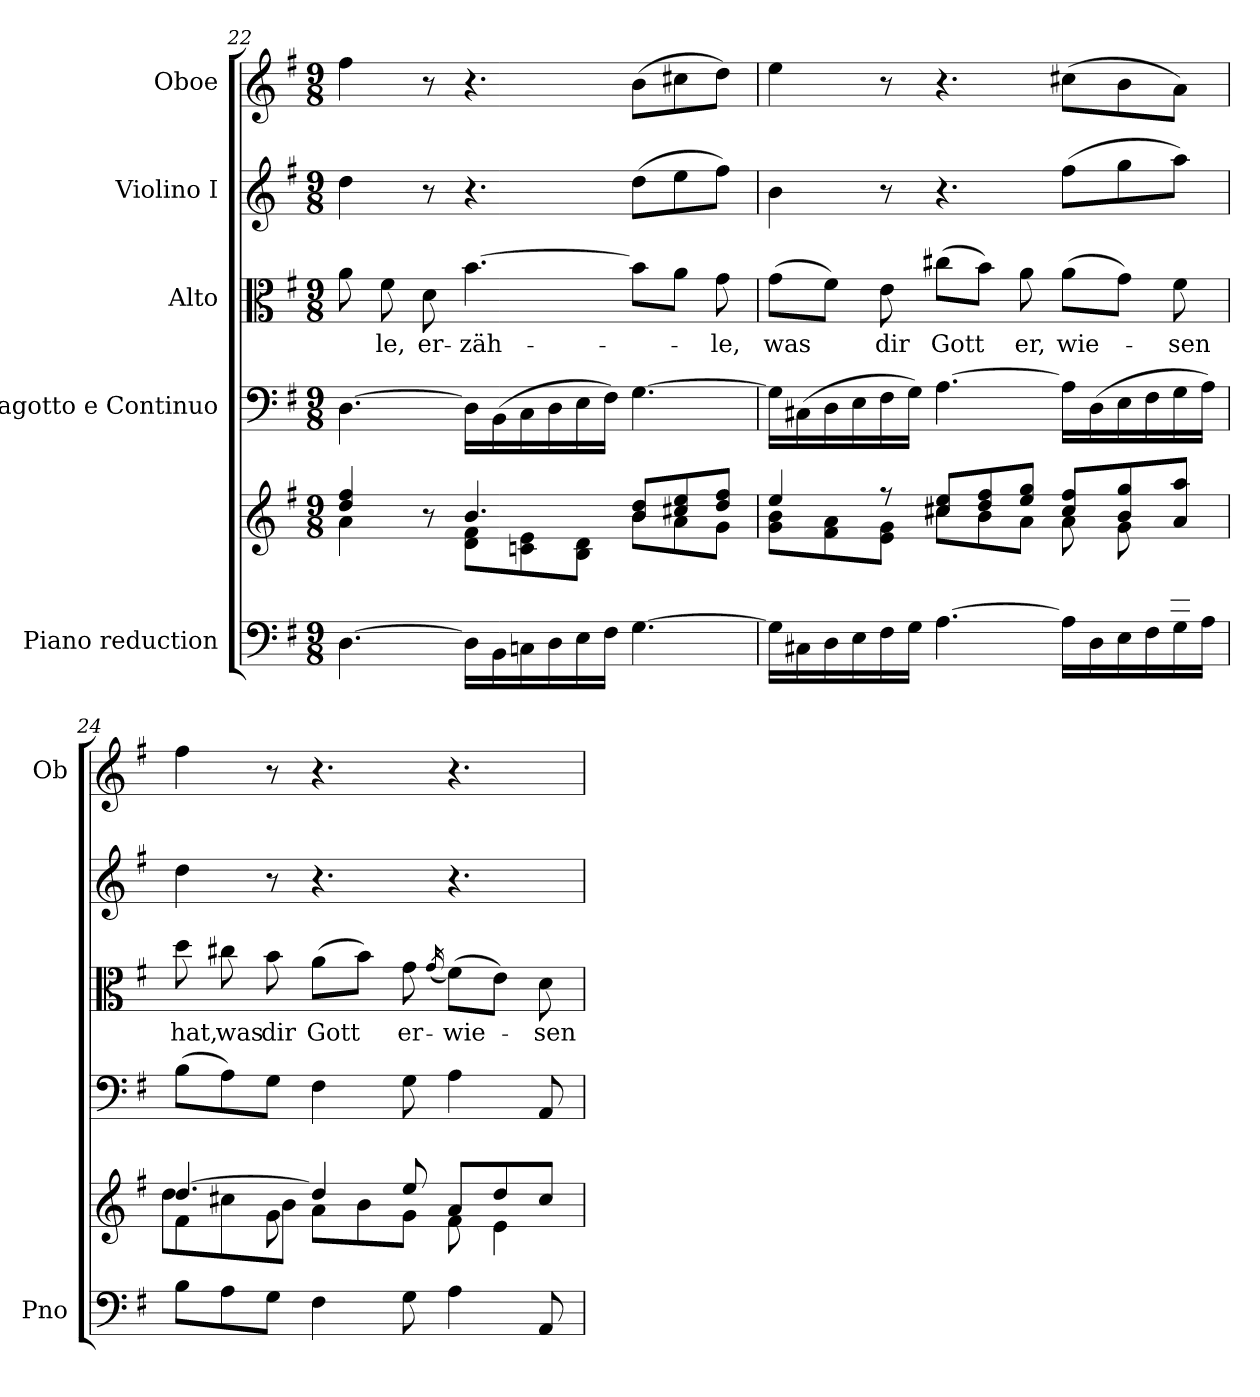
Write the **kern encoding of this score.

**kern	**kern	**kern	**kern	**text	**kern	**kern
*part5	*part5	*part4	*part3	*part3	*part2	*part1
*staff6	*staff5	*staff4	*staff3	*staff3	*staff2	*staff1
*I"Piano reduction	*	*I"Fagotto e Continuo	*I"Alto	*	*I"Violino I	*I"Oboe
*I'Pno	*	*	*	*	*	*I'Ob
!!LO:PB:g=z
*clefF4	*clefG2	*clefF4	*clefC3	*	*clefG2	*clefG2
*k[f#]	*k[f#]	*k[f#]	*k[f#]	*	*k[f#]	*k[f#]
*M9/8	*M9/8	*M9/8	*M9/8	*	*M9/8	*M9/8
=22	=22	=22	=22	=22	=22	=22
*	*^	*	*	*	*	*
[4.D\	4dd/ 4ff#/	4a\	[4.D\	8a\	.	4dd\	4ff#\
!	!	!	!	!	!LO:LY:b	!	!
.	.	.	.	8f#\	le,	.	.
!	!	!	!	!	!LO:LY:b	!	!
.	8r	8ryy	.	8d\	er-	8r	8r
!	!	!	!	!	!LO:LY:b	!	!
16D\LL]	4.b/	8d\ 8f#\L	16D\LL]	[4.b\	zäh-	4.r	4.r
16BB\	.	.	(>16BB\	.	.	.	.
16Cn\	.	8cn\ 8e\	16C\	.	.	.	.
16D\	.	.	16D\	.	.	.	.
16E\	.	8B\ 8d\J	16E\	.	.	.	.
16F#\JJ	.	.	16F#\JJ)	.	.	.	.
[4.G\	8b/ 8dd/L	8b\L	[4.G\	8b\L]	.	(>8dd\L	(>8b\L
.	8cc#X/ 8ee/	8a\	.	8a\J	.	8ee\	8cc#X\
!	!	!	!	!	!LO:LY:b	!	!
.	8dd/ 8ff#/J	8g\J	.	8g\	-le,	8ff#\J)	8dd\J)
=23	=23	=23	=23	=23	=23	=23	=23
*^	*	*	*	*	*	*	*
!	!	!	!	!	!	!LO:LY:b	!	!
1ryy	16G\LL]	4ee/	8g\ 8b\L	16G\LL]	(>8g\L	was	4b\	4ee\
.	16C#X\	.	.	(>16C#X\	.	.	.	.
.	16D\	.	8f#\ 8a\	16D\	8f#\J)	.	.	.
.	16E\	.	.	16E\	.	.	.	.
!	!	!	!	!	!	!LO:LY:b	!	!
.	16F#\	8r	8e\ 8g\J	16F#\	8e\	dir	8r	8r
.	16G\JJ	.	.	16G\JJ)	.	.	.	.
!	!	!	!	!	!	!LO:LY:b	!	!
.	[4.A\	8cc#X/ 8ee/L	8cc#\L	[4.A\	(>8cc#X\L	Gott	4.r	4.r
.	.	8dd/ 8ff#/	8b\	.	8b\J)	.	.	.
!	!	!	!	!	!	!LO:LY:b	!	!
.	.	8ee/ 8gg/J	8a\J	.	8a\	er,	.	.
!	!	!	!	!	!	!LO:LY:b	!	!
.	16A\LL]	8cc#/ 8ff#/L	8a\L	16A\LL]	(>8a\L	wie-	(>8ff#\L	(>8cc#X\L
.	16D\	.	.	(>16D\	.	.	.	.
.	16E\	8b/ 8gg/	8g\	16E\	8g\J)	.	8gg\	8b\
.	16F#\	.	.	16F#\	.	.	.	.
!	!	!	!	!	!	!LO:LY:b	!	!
8f#/J	16G\	8a/ 8aa/J	8ryy	16G\	8f#\	-sen	8aa\J)	8a\J)
.	16A\JJ	.	.	16A\JJ)	.	.	.	.
=24	=24	=24	=24	=24	=24	=24	=24	=24
*	*	*	*^	*	*	*	*	*
!	!	!	!	!	!	!	!LO:LY:b	!	!
*v	*v	*	*	*	*	*	*	*	*
8B\L	[4.dd/	4f#\	8dd\L	(>8B\L	8dd\	hat,	4dd\	4ff#\
!	!	!	!	!	!	!LO:LY:b	!	!
8A\	.	.	8cc#X\	8A\)	8cc#X\	was	.	.
!	!	!	!	!	!	!LO:LY:b	!	!
8G\J	.	8g\	8b\J	8G\J	8b\	dir	8r	8r
!	!	!	!	!	!	!LO:LY:b	!	!
4F#\	4dd/]	8a\L	2.ryy	4F#\	(>8a\L	Gott	4.r	4.r
.	.	8b\	.	.	8b\J)	.	.	.
!	!	!	!	!	!	!LO:LY:b	!	!
8G\	8ee/	8g\J	.	8G\	8g\	er-	.	.
.	.	.	.	.	(<16qg/	.	.	.
!	!	!	!	!	!	!LO:LY:b	!	!
4A\	8a/L	8f#\	.	4A\	(>8f#\L)	-wie-	4.r	4.r
.	8dd/	4e\	.	.	8e\J)	.	.	.
!	!	!	!	!	!	!LO:LY:b	!	!
8AA/	8cc#/J	.	.	8AA/	8d\	-sen	.	.
*	*v	*v	*v	*	*	*	*	*
=	=	=	=	=	=	=
*-	*-	*-	*-	*-	*-	*-
